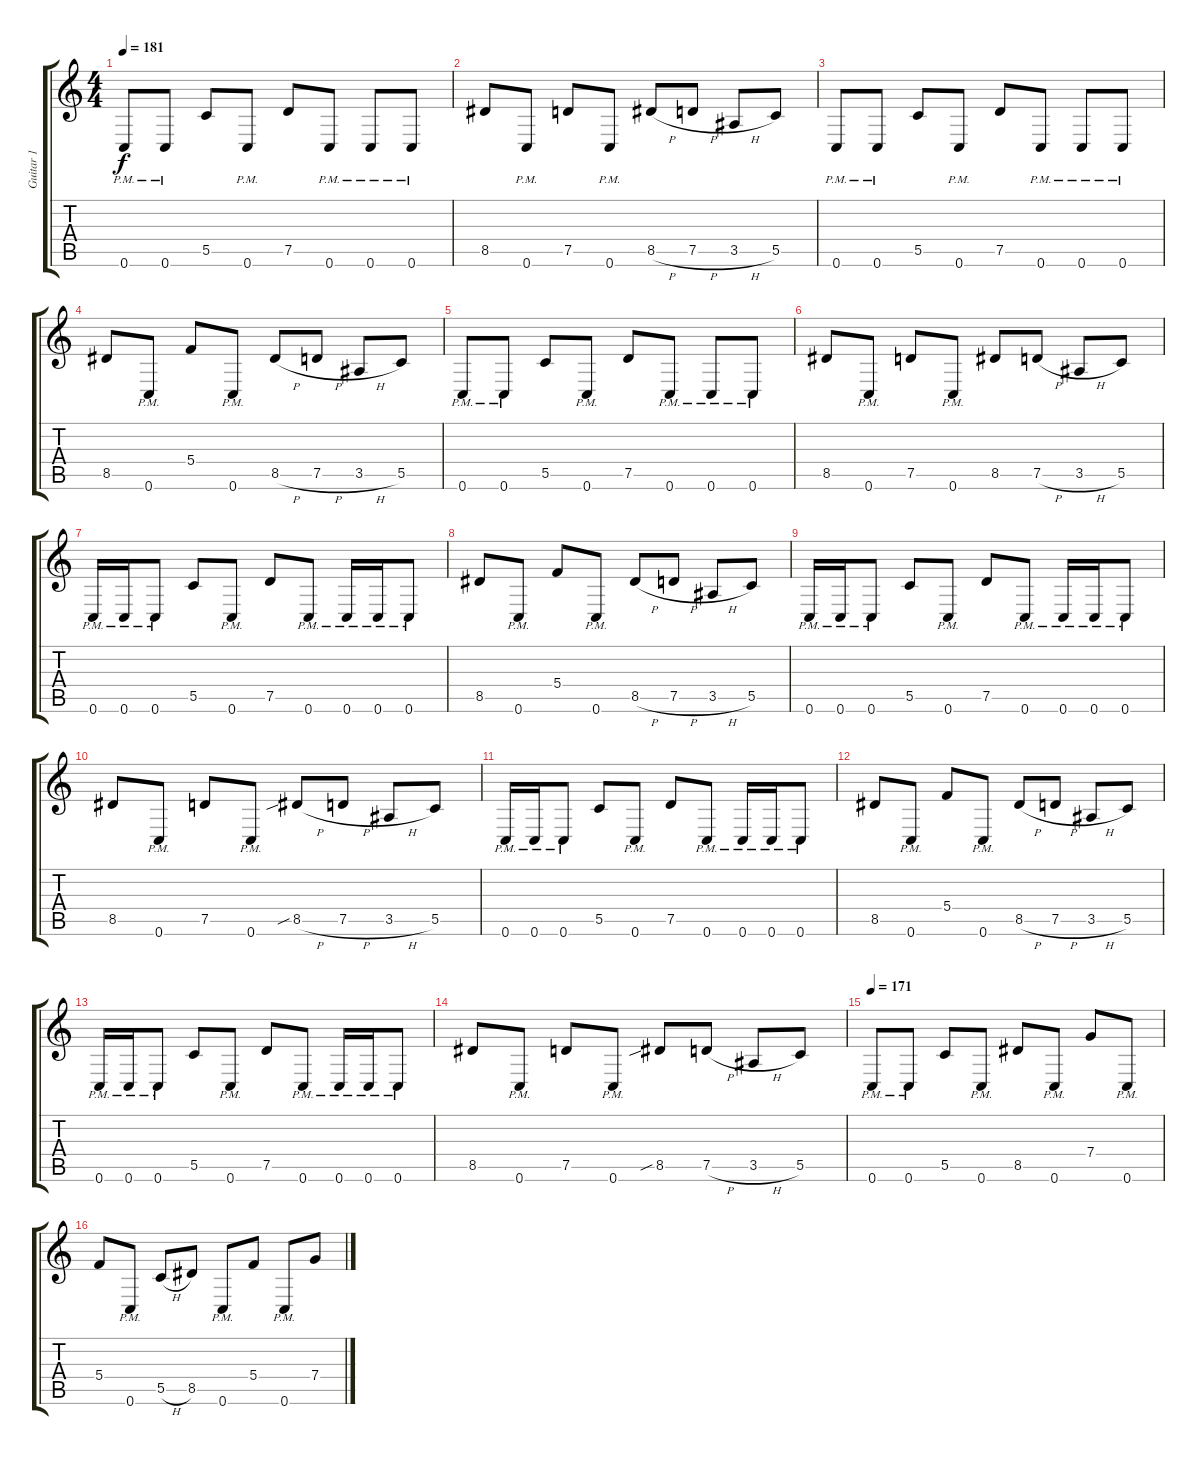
\track ("Guitar 1" "Guitar 1") {instrument distortionguitar}
\staff {score tabs}
\tuning (D4 A3 F3 C3 G2 C2) {hide}
\ts (4 4)
\tempo 181
\clef g2
\ks c
0.6{pm}.8{dy f} 0.6{pm}.8 5.5.8 0.6{pm}.8 7.5.8 0.6{pm}.8 0.6{pm}.8 0.6{pm}.8 |
8.5.8 0.6{pm}.8 7.5.8 0.6{pm}.8 8.5{h}.8 7.5{h}.8 3.5{h}.8 5.5.8 |
0.6{pm}.8 0.6{pm}.8 5.5.8 0.6{pm}.8 7.5.8 0.6{pm}.8 0.6{pm}.8 0.6{pm}.8 |
8.5.8 0.6{pm}.8 5.4.8 0.6{pm}.8 8.5{h}.8 7.5{h}.8 3.5{h}.8 5.5.8 |
0.6{pm}.8 0.6{pm}.8 5.5.8 0.6{pm}.8 7.5.8 0.6{pm}.8 0.6{pm}.8 0.6{pm}.8 |
8.5.8 0.6{pm}.8 7.5.8 0.6{pm}.8 8.5.8 7.5{h}.8 3.5{h}.8 5.5.8 |
0.6{pm}.16 0.6{pm}.16 0.6{pm}.8 5.5.8 0.6{pm}.8 7.5.8 0.6{pm}.8 0.6{pm}.16 0.6{pm}.16 0.6{pm}.8 |
8.5.8 0.6{pm}.8 5.4.8 0.6{pm}.8 8.5{h}.8 7.5{h}.8 3.5{h}.8 5.5.8 |
0.6{pm}.16 0.6{pm}.16 0.6{pm}.8 5.5.8 0.6{pm}.8 7.5.8 0.6{pm}.8 0.6{pm}.16 0.6{pm}.16 0.6{pm}.8 |
8.5.8 0.6{pm}.8 7.5.8 0.6{pm}.8 8.5{sib h}.8 7.5{h}.8 3.5{h}.8 5.5.8 |
0.6{pm}.16 0.6{pm}.16 0.6{pm}.8 5.5.8 0.6{pm}.8 7.5.8 0.6{pm}.8 0.6{pm}.16 0.6{pm}.16 0.6{pm}.8 |
8.5.8 0.6{pm}.8 5.4.8 0.6{pm}.8 8.5{h}.8 7.5{h}.8 3.5{h}.8 5.5.8 |
0.6{pm}.16 0.6{pm}.16 0.6{pm}.8 5.5.8 0.6{pm}.8 7.5.8 0.6{pm}.8 0.6{pm}.16 0.6{pm}.16 0.6{pm}.8 |
8.5.8 0.6{pm}.8 7.5.8 0.6{pm}.8 8.5{sib}.8 7.5{h}.8 3.5{h}.8 5.5.8 |
\tempo 171
0.6{pm}.8 0.6{pm}.8 5.5.8 0.6{pm}.8 8.5.8 0.6{pm}.8 7.4.8 0.6{pm}.8 |
5.4.8 0.6{pm}.8 5.5{h}.8 8.5.8 0.6{pm}.8 5.4.8 0.6{pm}.8 7.4.8
